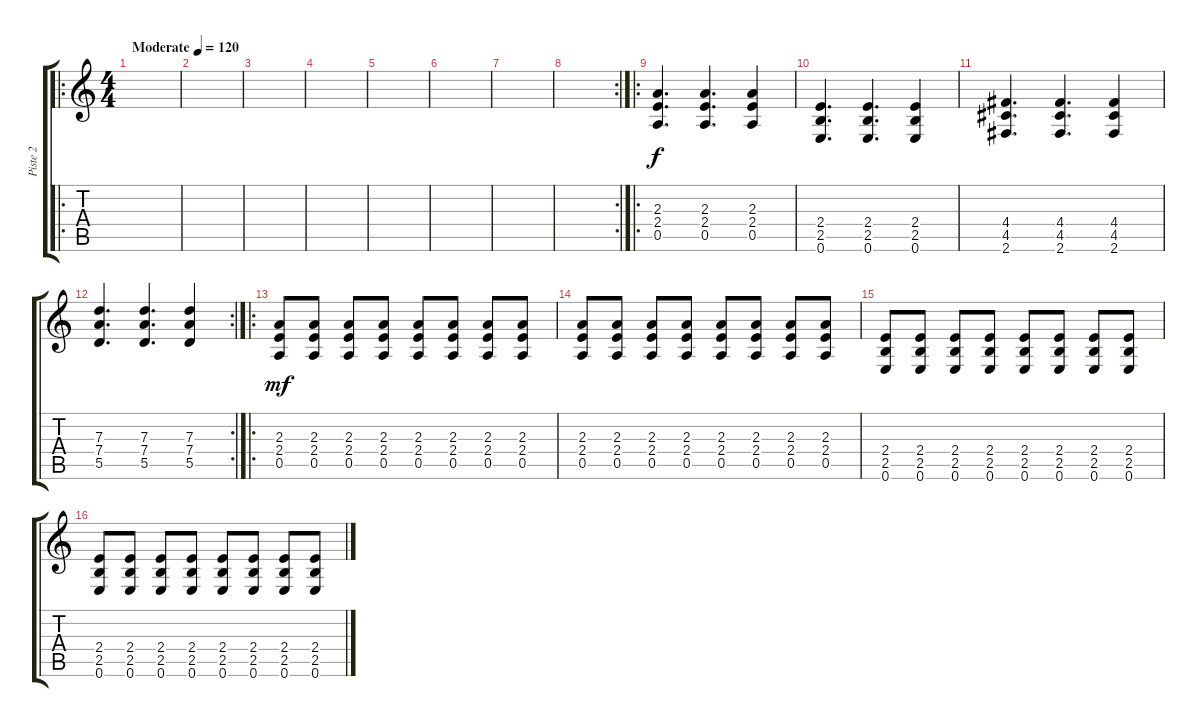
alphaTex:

\track ("Piste 2" "Piste 2") {instrument electricguitarclean}
\staff {score tabs}
\tuning (E4 B3 G3 D3 A2 E2) {hide}
\ro
\ts (4 4)
\tempo (120 "Moderate")
\clef g2
\ks c
|
|
|
|
|
|
|
\rc 2
|
\ro
(2.3 2.4 0.5).4{d instrument distortionguitar} (2.3 2.4 0.5).4{d} (2.3 2.4 0.5).4 |
(2.4 2.5 0.6).4{d} (2.4 2.5 0.6).4{d} (2.4 2.5 0.6).4 |
(4.4 4.5 2.6).4{d} (4.4 4.5 2.6).4{d} (4.4 4.5 2.6).4 |
\rc 2
(7.3 7.4 5.5).4{d} (7.3 7.4 5.5).4{d} (7.3 7.4 5.5).4 |
\ro
(2.3 2.4 0.5).8{dy mf volume 10} (2.3 2.4 0.5).8 (2.3 2.4 0.5).8 (2.3 2.4 0.5).8 (2.3 2.4 0.5).8 (2.3 2.4 0.5).8 (2.3 2.4 0.5).8 (2.3 2.4 0.5).8 |
(2.3 2.4 0.5).8 (2.3 2.4 0.5).8 (2.3 2.4 0.5).8 (2.3 2.4 0.5).8 (2.3 2.4 0.5).8 (2.3 2.4 0.5).8 (2.3 2.4 0.5).8 (2.3 2.4 0.5).8 |
(2.4 2.5 0.6).8 (2.4 2.5 0.6).8 (2.4 2.5 0.6).8 (2.4 2.5 0.6).8 (2.4 2.5 0.6).8 (2.4 2.5 0.6).8 (2.4 2.5 0.6).8 (2.4 2.5 0.6).8 |
(2.4 2.5 0.6).8 (2.4 2.5 0.6).8 (2.4 2.5 0.6).8 (2.4 2.5 0.6).8 (2.4 2.5 0.6).8 (2.4 2.5 0.6).8 (2.4 2.5 0.6).8 (2.4 2.5 0.6).8
